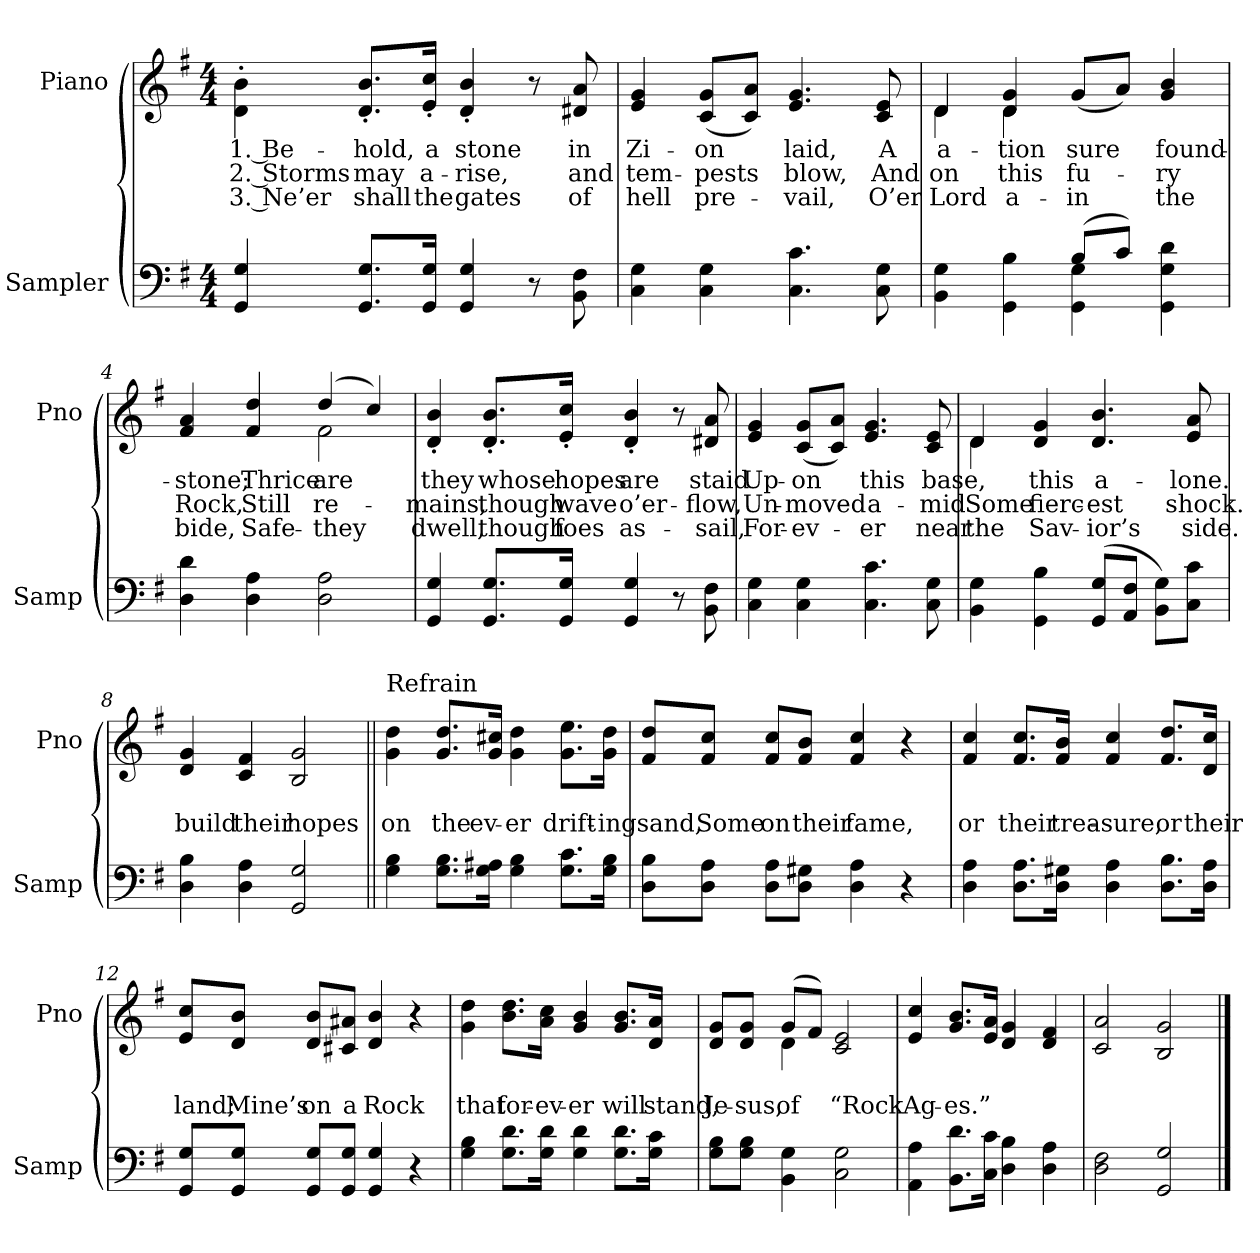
**kern	**kern	**text	**text	**text
*part2	*part1	*part1	*part1	*part1
*staff2	*staff1	*staff1	*staff1	*staff1
*I"Sampler	*I"Piano	*	*	*
*I'Samp	*I'Pno	*	*	*
*clefF4	*clefG2	*	*	*
*k[f#]	*k[f#]	*	*	*
*G:	*G:	*	*	*
*M4/4	*M4/4	*	*	*
=1	=1	=1	=1	=1
4GG 4G	4d\' 4b\'	1. Be-	2. Storms	3. Ne’er
8.GG/ 8.G/L	8.d'/ 8.b'/L	-hold,	may	shall
16GG/ 16G/Jk	16e'/ 16cc'/Jk	a	a-	the
4GG 4G	4d' 4b'	stone	-rise,	gates
8r	8r	.	.	.
8BB 8F#	8d#X 8a	in	and	of
=2	=2	=2	=2	=2
4C 4G	4e 4g	Zi-	tem-	hell
4C 4G	(8c/ 8g/L	-on	-pests	pre-
.	8c/ 8a/J)	.	.	.
4.C 4.c	4.e 4.g	laid,	blow,	-vail,
8C 8G	8c 8e	A	And	O’er
=3	=3	=3	=3	=3
*^	*^	*	*	*
4BB 4G	2ryy	4d/	4d	-a-	on	Lord
4GG 4B	.	4d 4g	4d	-tion	this	a-
(8B/L	4GG 4G	(8g/L	2ryy	sure	fu-	in
8c/J)	.	8a/J)	.	.	.	.
4GG 4G 4d	4ryy	4g 4b	.	found-	-ry	the
*v	*v	*	*	*	*	*
=4	=4	=4	=4	=4	=4
4D 4d	4f# 4a	2ryy	stone;	Rock,	-bide,
4D 4A	4f# 4dd	.	Thrice	Still	Safe-
2D 2A	(4dd/	2f#	are	re-	they
.	4cc/)	.	.	.	.
*	*v	*v	*	*	*
=5	=5	=5	=5	=5
4GG 4G	4d' 4b'	they	-mains,	dwell,
8.GG/ 8.G/L	8.d'/ 8.b'/L	whose	though	though
16GG/ 16G/Jk	16e'/ 16cc'/Jk	hopes	wave	foes
4GG 4G	4d' 4b'	are	o’er-	as-
8r	8r	.	.	.
8BB 8F#	8d#X 8a	staid	-flow,	-sail,
=6	=6	=6	=6	=6
4C 4G	4e 4g	Up-	Un-	For-
4C 4G	(8c/ 8g/L	-on	-moved	-ev-
.	8c/ 8a/J)	.	.	.
4.C 4.c	4.e 4.g	this	a-	-er
8C 8G	8c 8e	base,	-mid	near
=7	=7	=7	=7	=7
*	*^	*	*	*
4BB 4G	4d/	4d	.	Some	the
4GG 4B	4d 4g	2.ryy	this	fierc-	Sav-
(8GG/ 8G/L	4.d 4.b	.	a-	-est	-ior’s
8AA/ 8F#/J	.	.	.	.	.
8BB\ 8G\L)	.	.	.	.	.
8C\ 8c\J	8e 8a	.	-lone.	shock.	side.
*	*v	*v	*	*	*
=8	=8	=8	=8	=8
4D 4B	4d 4g	.	build	.
4D 4A	4c 4f#	.	their	.
2GG 2G	2B 2g	.	hopes	.
=9||	=9||	=9||	=9||	=9||
!	!LO:TX:t=Refrain	!	!	!
4G 4B	4g 4dd	.	on	.
8.G\ 8.B\L	8.g/ 8.dd/L	.	the	.
16G\ 16A#X\Jk	16g/ 16cc#X/Jk	.	ev-	.
4G 4B	4g 4dd	.	-er	.
8.G\ 8.c\L	8.g\ 8.ee\L	.	drift-	.
16G\ 16B\Jk	16g\ 16dd\Jk	.	-ing	.
=10	=10	=10	=10	=10
8D\ 8B\L	8f#/ 8dd/L	.	sand,	.
8D\ 8A\J	8f#/ 8cc/J	.	Some	.
8D\ 8A\L	8f#/ 8cc/L	.	on	.
8D\ 8G#X\J	8f#/ 8b/J	.	their	.
4D 4A	4f# 4cc	.	fame,	.
4r	4r	.	.	.
=11	=11	=11	=11	=11
4D 4A	4f# 4cc	.	or	.
8.D\ 8.A\L	8.f#/ 8.cc/L	.	their	.
16D\ 16G#X\Jk	16f#/ 16b/Jk	.	trea-	.
4D 4A	4f# 4cc	.	-sure,	.
8.D\ 8.B\L	8.f#/ 8.dd/L	.	or	.
16D\ 16A\Jk	16d/ 16cc/Jk	.	their	.
=12	=12	=12	=12	=12
8GG/ 8G/L	8e/ 8cc/L	.	land;	.
8GG/ 8G/J	8d/ 8b/J	.	Mine’s	.
8GG/ 8G/L	8d/ 8b/L	.	on	.
8GG/ 8G/J	8c#X/ 8a#X/J	.	a	.
4GG 4G	4d 4b	.	Rock	.
4r	4r	.	.	.
=13	=13	=13	=13	=13
4G 4B	4g 4dd	.	that	.
8.G\ 8.d\L	8.b\ 8.dd\L	.	for-	.
16G\ 16d\Jk	16a\ 16cc\Jk	.	-ev-	.
4G 4d	4g 4b	.	-er	.
8.G\ 8.d\L	8.g/ 8.b/L	.	will	.
16G\ 16c\Jk	16d/ 16a/Jk	.	stand,	.
=14	=14	=14	=14	=14
*	*^	*	*	*
8G\ 8B\L	8d/ 8g/L	4ryy	.	Je-	.
8G\ 8B\J	8d/ 8g/J	.	.	-sus,	.
4BB 4G	(8g/L	4d	.	of	.
.	8f#/J)	.	.	.	.
2C 2G	2c 2e	2ryy	.	“Rock	.
*	*v	*v	*	*	*
=15	=15	=15	=15	=15
4AA 4A	4e 4cc	.	Ag-	.
8.BB\ 8.d\L	8.g/ 8.b/L	.	-es.”	.
16C\ 16c\Jk	16e/ 16a/Jk	.	.	.
4D 4B	4d 4g	.	.	.
4D 4A	4d 4f#	.	.	.
=16	=16	=16	=16	=16
2D 2F#	2c 2a	.	.	.
2GG 2G	2B 2g	.	.	.
==	==	==	==	==
*-	*-	*-	*-	*-
